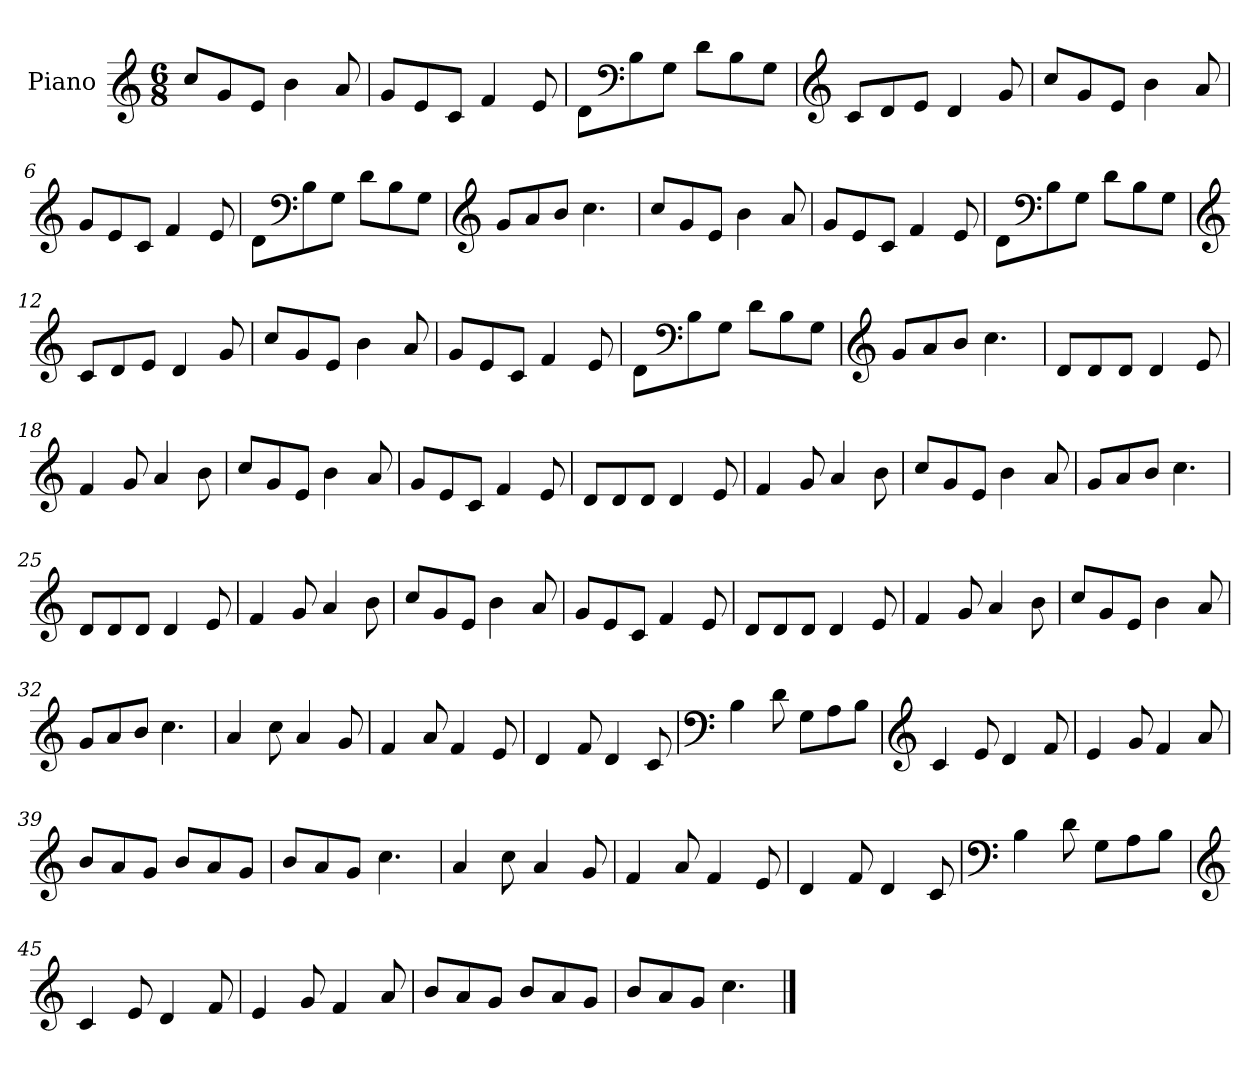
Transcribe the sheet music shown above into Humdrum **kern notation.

**kern
*part1
*staff1
*I"Piano
*I'Pno
*clefG2
*k[]
*M6/8
=1
8cc/L
8g/
8e/J
4b\
8a/
=2
8g/L
8e/
8c/J
4f/
8e/
=3
8d\L
*clefF4
8B\
8G\J
8d\L
8B\
8G\J
=4
*clefG2
8c/L
8d/
8e/J
4d/
8g/
=5
8cc/L
8g/
8e/J
4b\
8a/
=6
8g/L
8e/
8c/J
4f/
8e/
=7
8d\L
*clefF4
8B\
8G\J
8d\L
8B\
8G\J
=8
*clefG2
8g/L
8a/
8b/J
4.cc\
=9
8cc/L
8g/
8e/J
4b\
8a/
=10
8g/L
8e/
8c/J
4f/
8e/
=11
8d\L
*clefF4
8B\
8G\J
8d\L
8B\
8G\J
=12
*clefG2
8c/L
8d/
8e/J
4d/
8g/
=13
8cc/L
8g/
8e/J
4b\
8a/
=14
8g/L
8e/
8c/J
4f/
8e/
=15
8d\L
*clefF4
8B\
8G\J
8d\L
8B\
8G\J
=16
*clefG2
8g/L
8a/
8b/J
4.cc\
=17
8d/L
8d/
8d/J
4d/
8e/
=18
4f/
8g/
4a/
8b\
=19
8cc/L
8g/
8e/J
4b\
8a/
=20
8g/L
8e/
8c/J
4f/
8e/
=21
8d/L
8d/
8d/J
4d/
8e/
=22
4f/
8g/
4a/
8b\
=23
8cc/L
8g/
8e/J
4b\
8a/
=24
8g/L
8a/
8b/J
4.cc\
=25
8d/L
8d/
8d/J
4d/
8e/
=26
4f/
8g/
4a/
8b\
=27
8cc/L
8g/
8e/J
4b\
8a/
=28
8g/L
8e/
8c/J
4f/
8e/
=29
8d/L
8d/
8d/J
4d/
8e/
=30
4f/
8g/
4a/
8b\
=31
8cc/L
8g/
8e/J
4b\
8a/
=32
8g/L
8a/
8b/J
4.cc\
=33
4a/
8cc\
4a/
8g/
=34
4f/
8a/
4f/
8e/
=35
4d/
8f/
4d/
8c/
=36
*clefF4
4B\
8d\
8G\L
8A\
8B\J
=37
*clefG2
4c/
8e/
4d/
8f/
=38
4e/
8g/
4f/
8a/
=39
8b/L
8a/
8g/J
8b/L
8a/
8g/J
=40
8b/L
8a/
8g/J
4.cc\
=41
4a/
8cc\
4a/
8g/
=42
4f/
8a/
4f/
8e/
=43
4d/
8f/
4d/
8c/
=44
*clefF4
4B\
8d\
8G\L
8A\
8B\J
=45
*clefG2
4c/
8e/
4d/
8f/
=46
4e/
8g/
4f/
8a/
=47
8b/L
8a/
8g/J
8b/L
8a/
8g/J
=48
8b/L
8a/
8g/J
4.cc\
==
*-
